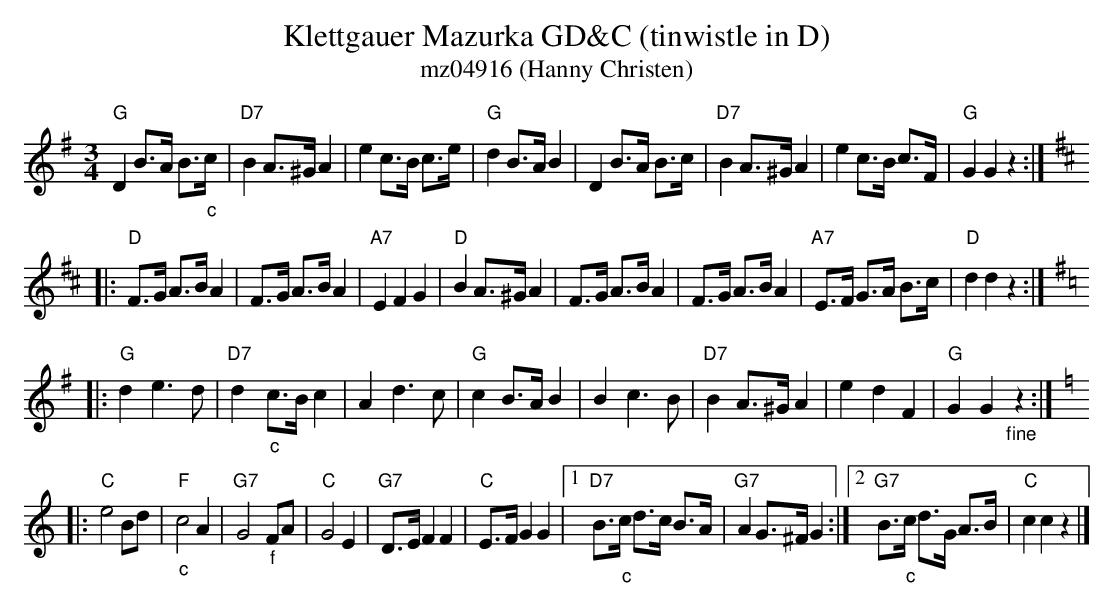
X:1
T:Klettgauer Mazurka GD&C (tinwistle in D)
T:mz04916 (Hanny Christen)
M:3/4
L:1/8
K:G %%MIDI gchordon
"G"D2 B>A B>"_c"c | "D7"B2 A>^G A2 | e2 c>B c>e | "G"d2 B>AB2 | D2 B>A B>c | "D7"B2 A>^G A2 | e2 c>B c>F | "G"G2G2z2 :| [K:D]
|: "D"F>G A>BA2 | F>G A>BA2 | "A7"E2F2G2 | "D"B2A>^GA2 | F>G A>BA2 | F>G A>BA2 | "A7"E>F G>A B>c | "D"d2d2z2 :| [K:G]
|: "G"d2e3d | "D7"d2"_c"c>Bc2 | A2d3c | "G"c2B>AB2 | B2c3B | "D7"B2 A>^GA2 | e2d2F2 | "G"G2G2"_fine"z2 :| [K:C]
|: "C"e4Bd | "F""_c"c4A2 | "G7"G4"_f"FA | "C"G4E2 | "G7"D>EF2F2 | "C"E>F G2G2 |1 "D7"B>"_c"c d>c B>A | "G7"A2G>^FG2 :|2 "G7"B>"_c"c d>G A>B | "C"c2c2z2 |]
